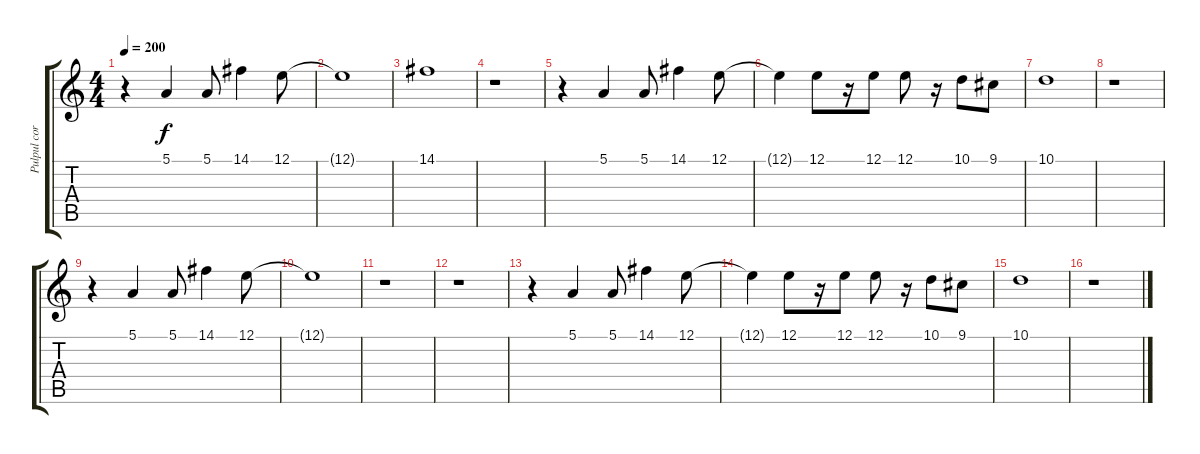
\track ("Pulpul cordes vocales" "Pulpul cor") {instrument cello}
\staff {score tabs}
\tuning (E4 B3 G3 D3 A2 E2) {hide}
\ts (4 4)
\tempo 200
\clef g2
\ks c
r.4{dy f} 5.1.4 5.1.8 14.1.4 12.1.8 |
12.1{t}.1 |
14.1.1 |
r.1 |
r.4 5.1.4 5.1.8 14.1.4 12.1.8 |
12.1{t}.4 12.1.8 r.16 12.1.8 12.1.8 r.16 10.1.8 9.1.8 |
10.1.1 |
r.1 |
r.4 5.1.4 5.1.8 14.1.4 12.1.8 |
12.1{t}.1 |
r.1 |
r.1 |
r.4 5.1.4 5.1.8 14.1.4 12.1.8 |
12.1{t}.4 12.1.8 r.16 12.1.8 12.1.8 r.16 10.1.8 9.1.8 |
10.1.1 |
r.1
